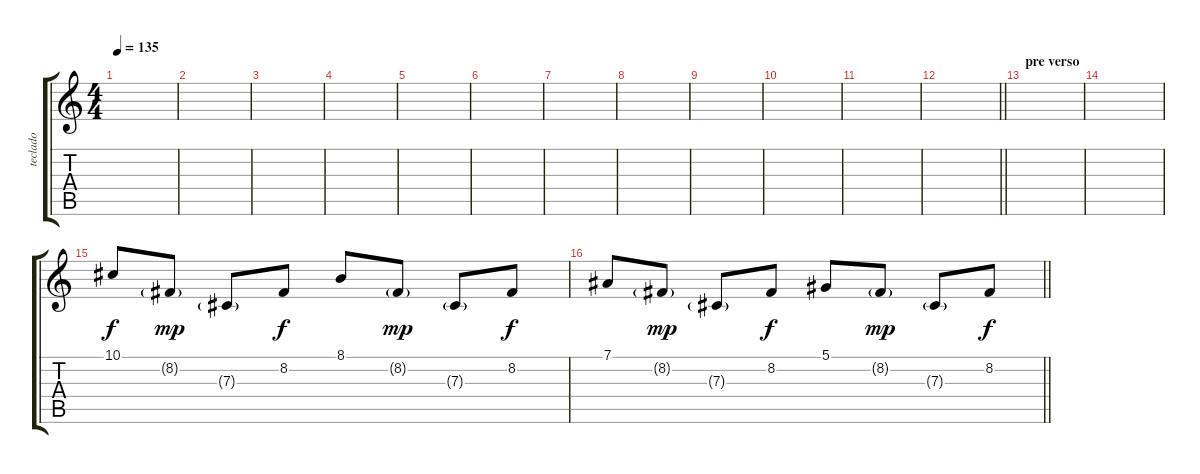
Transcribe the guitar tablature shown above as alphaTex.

\track ("teclado" "teclado") {instrument acousticgrandpiano}
\staff {score tabs}
\tuning (Eb4 Bb3 Gb3 Db3 Ab2 Eb2) {hide}
\ts (4 4)
\tempo 135
\clef g2
\ks c
|
|
|
|
|
|
|
|
|
|
|
\barLineRight lightlight
|
\section ("" "pre verso")
|
|
10.1.8 8.2{g}.8{dy mp} 7.3{g}.8 8.2.8{dy f} 8.1.8 8.2{g}.8{dy mp} 7.3{g}.8 8.2.8{dy f} |
\barLineRight lightlight
7.1.8 8.2{g}.8{dy mp} 7.3{g}.8 8.2.8{dy f} 5.1.8 8.2{g}.8{dy mp} 7.3{g}.8 8.2.8{dy f}
